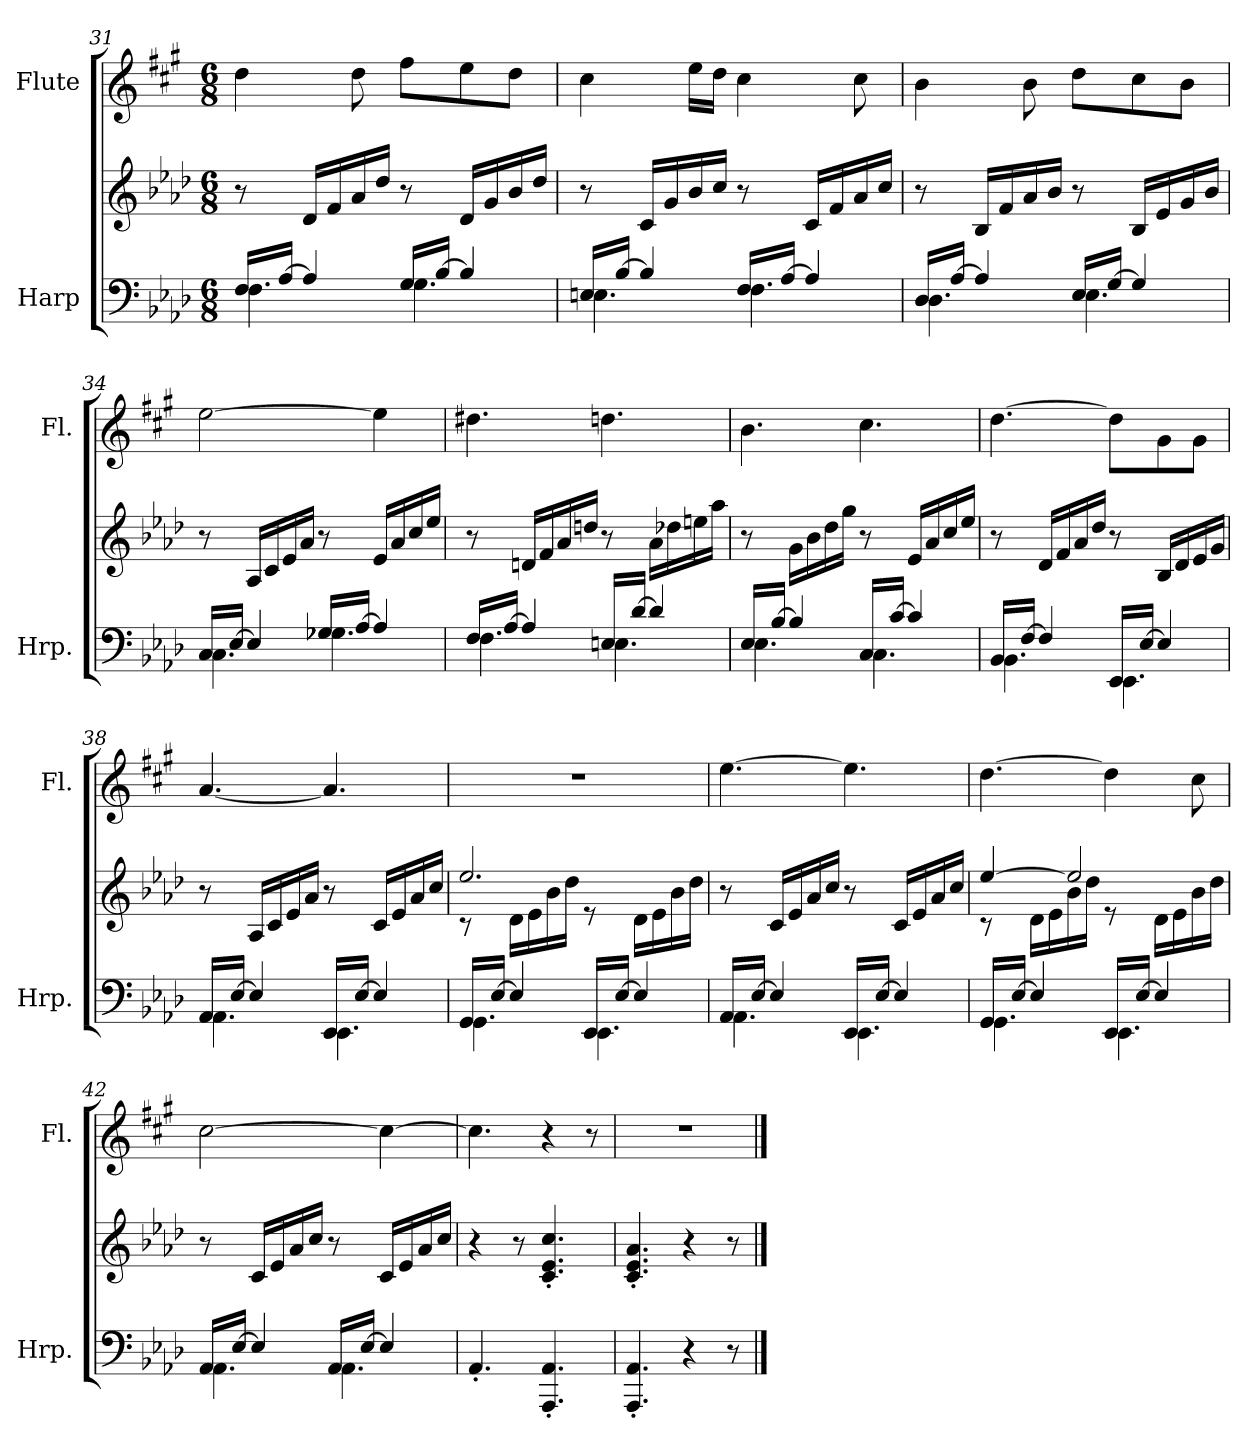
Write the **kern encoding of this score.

**kern	**kern	**kern
*part2	*part2	*part1
*staff3	*staff2	*staff1
*I"Harp	*	*I"Flute
*I'Hrp.	*	*I'Fl.
!!LO:LB:g=z
*clefF4	*clefG2	*clefG2
*	*	*ITrd0c1
*k[b-e-a-d-]	*k[b-e-a-d-]	*k[b-e-a-d-]
*M6/8	*M6/8	*M6/8
=31	=31	=31
*^	*	*
16F/LL	4.F\	8r	4dd-\
[16A-/JJ	.	.	.
4A-/]	.	16d-/LL	.
.	.	16f/	.
.	.	16a-/	8dd-\
.	.	16dd-/JJ	.
16G/LL	4.G\	8r	8ff\L
[16B-/JJ	.	.	.
4B-/]	.	16d-/LL	8ee-\
.	.	16g/	.
.	.	16b-/	8dd-\J
.	.	16dd-/JJ	.
=32	=32	=32	=32
16En/LL	4.E\	8r	4cc\
[16B-/JJ	.	.	.
4B-/]	.	16c/LL	.
.	.	16g/	.
.	.	16b-/	16ee-\LL
.	.	16cc/JJ	16dd-\JJ
16F/LL	4.F\	8r	4cc\
[16A-/JJ	.	.	.
4A-/]	.	16c/LL	.
.	.	16f/	.
.	.	16a-/	8cc\
.	.	16cc/JJ	.
=33	=33	=33	=33
16D-/LL	4.D-\	8r	4b-\
[16A-/JJ	.	.	.
4A-/]	.	16B-/LL	.
.	.	16f/	.
.	.	16a-/	8b-\
.	.	16b-/JJ	.
16E-/LL	4.E-\	8r	8dd-\L
[16G/JJ	.	.	.
4G/]	.	16B-/LL	8cc\
.	.	16e-/	.
.	.	16g/	8b-\J
.	.	16b-/JJ	.
!!LO:LB:g=z
=34	=34	=34	=34
16C/LL	4.C\	8r	[2ee-\
[16E-/JJ	.	.	.
4E-/]	.	16A-/LL	.
.	.	16c/	.
.	.	16e-/	.
.	.	16a-/JJ	.
16G-X/LL	4.G-\	8r	.
[16A-/JJ	.	.	.
4A-/]	.	16e-/LL	4ee-\]
.	.	16a-/	.
.	.	16cc/	.
.	.	16ee-/JJ	.
=35	=35	=35	=35
16F/LL	4.F\	8r	4.ddn\
[16A-/JJ	.	.	.
4A-/]	.	16dn/LL	.
.	.	16f/	.
.	.	16a-/	.
.	.	16ddn/JJ	.
16En/LL	4.E\	8r	4.dd-X\
[16d-/JJ	.	.	.
4d-/]	.	16a-\LL	.
.	.	16dd-X\	.
.	.	16een\	.
.	.	16aa-\JJ	.
!!LO:LB:g=z
=36	=36	=36	=36
16E-/LL	4.E-\	8r	4.b-\
[16B-/JJ	.	.	.
4B-/]	.	16g\LL	.
.	.	16b-\	.
.	.	16dd-\	.
.	.	16gg\JJ	.
16C/LL	4.C\	8r	4.cc\
[16c/JJ	.	.	.
4c/]	.	16e-/LL	.
.	.	16a-/	.
.	.	16cc/	.
.	.	16ee-/JJ	.
=37	=37	=37	=37
16BB-/LL	4.BB-\	8r	[4.dd-\
[16F/JJ	.	.	.
4F/]	.	16d-/LL	.
.	.	16f/	.
.	.	16a-/	.
.	.	16dd-/JJ	.
16EE-/LL	4.EE-\	8r	8dd-\L]
[16E-/JJ	.	.	.
4E-/]	.	16B-/LL	8g\
.	.	16d-/	.
.	.	16e-/	8g\J
.	.	16g/JJ	.
=38	=38	=38	=38
16AA-/LL	4.AA-\	8r	[4.a-/
[16E-/JJ	.	.	.
4E-/]	.	16A-/LL	.
.	.	16c/	.
.	.	16e-/	.
.	.	16a-/JJ	.
16EE-/LL	4.EE-\	8r	4.a-/]
[16E-/JJ	.	.	.
4E-/]	.	16c/LL	.
.	.	16e-/	.
.	.	16a-/	.
.	.	16cc/JJ	.
!!LO:PB:g=z
=39	=39	=39	=39
*	*	*^	*
16GG/LL	4.GG\	2.ee-/	8r	2.r
[16E-/JJ	.	.	.	.
4E-/]	.	.	16d-\LL	.
.	.	.	16e-\	.
.	.	.	16b-\	.
.	.	.	16dd-\JJ	.
16EE-/LL	4.EE-\	.	8r	.
[16E-/JJ	.	.	.	.
4E-/]	.	.	16d-\LL	.
.	.	.	16e-\	.
.	.	.	16b-\	.
.	.	.	16dd-\JJ	.
*	*	*v	*v	*
=40	=40	=40	=40
16AA-/LL	4.AA-\	8r	[4.ee-\
[16E-/JJ	.	.	.
4E-/]	.	16c/LL	.
.	.	16e-/	.
.	.	16a-/	.
.	.	16cc/JJ	.
16EE-/LL	4.EE-\	8r	4.ee-\]
[16E-/JJ	.	.	.
4E-/]	.	16c/LL	.
.	.	16e-/	.
.	.	16a-/	.
.	.	16cc/JJ	.
=41	=41	=41	=41
*	*	*^	*
16GG/LL	4.GG\	[4ee-/	8r	[4.dd-\
[16E-/JJ	.	.	.	.
4E-/]	.	.	16d-\LL	.
.	.	.	16e-\	.
.	.	2ee-/]	16b-\	.
.	.	.	16dd-\JJ	.
16EE-/LL	4.EE-\	.	8r	4dd-\]
[16E-/JJ	.	.	.	.
4E-/]	.	.	16d-\LL	.
.	.	.	16e-\	.
.	.	.	16b-\	8cc\
.	.	.	16dd-\JJ	.
*	*	*v	*v	*
!!LO:LB:g=z
=42	=42	=42	=42
16AA-/LL	4.AA-\	8r	[2cc\
[16E-/JJ	.	.	.
4E-/]	.	16c/LL	.
.	.	16e-/	.
.	.	16a-/	.
.	.	16cc/JJ	.
16AA-/LL	4.AA-\	8r	.
[16E-/JJ	.	.	.
4E-/]	.	16c/LL	4cc\_
.	.	16e-/	.
.	.	16a-/	.
.	.	16cc/JJ	.
*v	*v	*	*
=43	=43	=43
4.AA-'/	4r	4.cc\]
.	8r	.
4.AAA-/' 4.AA-/'	4.c/' 4.e-/' 4.cc/'	4r
.	.	8r
=44	=44	=44
4.AAA-/' 4.AA-/'	4.c/' 4.e-/' 4.a-/'	2.r
4r	4r	.
8r	8r	.
==	==	==
*-	*-	*-
